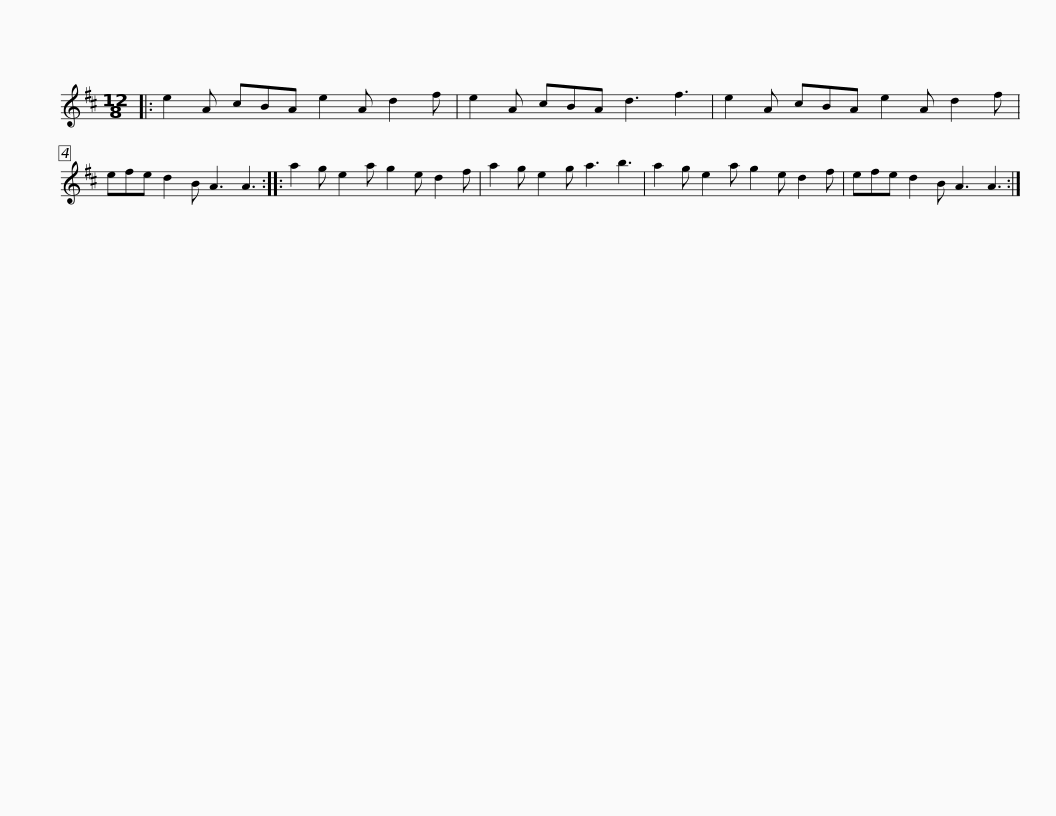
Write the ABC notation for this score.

X:1
L:1/8
M:12/8
I:linebreak $
K:D
V:1 treble
V:1
|: e2 A cBA e2 A d2 f | e2 A cBA d3 f3 | e2 A cBA e2 A d2 f | efe d2 B A3 A3 ::$ a2 g e2 a g2 e d2 f | %5
 a2 g e2 g a3 b3 | a2 g e2 a g2 e d2 f | efe d2 B A3 A3 :| %8
